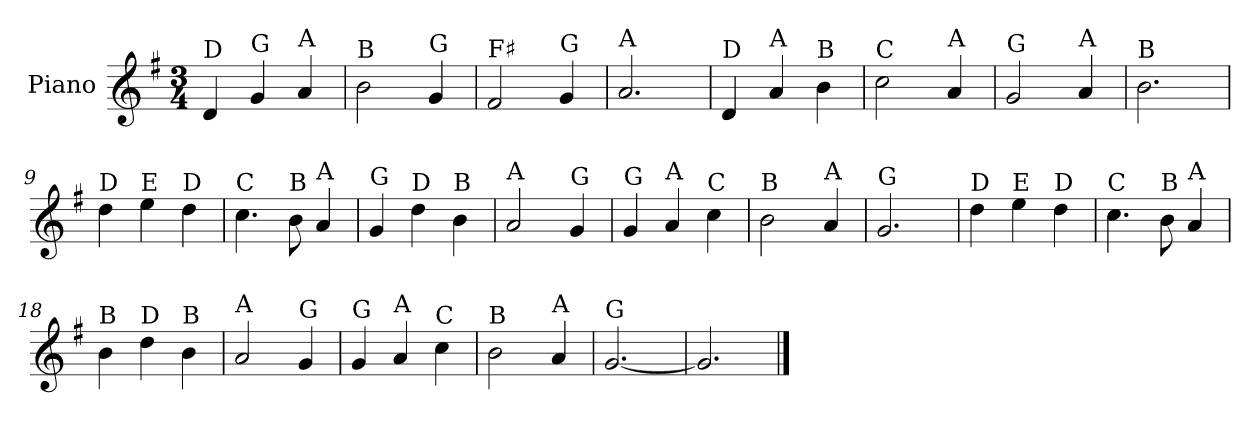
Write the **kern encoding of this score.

**kern
*part1
*staff1
*I"Piano
*I'Pno.
*clefG2
*k[f#]
*M3/4
=1
!LO:TX:a:t=D
4d/
!LO:TX:a:t=G
4g/
!LO:TX:a:t=A
4a/
=2
!LO:TX:a:t=B
2b\
!LO:TX:a:t=G
4g/
=3
!LO:TX:a:t=F♯
2f#/
!LO:TX:a:t=G
4g/
=4
!LO:TX:a:t=A
2.a/
=5
!LO:TX:a:t=D
4d/
!LO:TX:a:t=A
4a/
!LO:TX:a:t=B
4b\
=6
!LO:TX:a:t=C
2cc\
!LO:TX:a:t=A
4a/
=7
!LO:TX:a:t=G
2g/
!LO:TX:a:t=A
4a/
=8
!LO:TX:a:t=B
2.b\
!!LO:LB:g=z
=9
!LO:TX:a:t=D
4dd\
!LO:TX:a:t=E
4ee\
!LO:TX:a:t=D
4dd\
=10
!LO:TX:a:t=C
4.cc\
!LO:TX:a:t=B
8b\
!LO:TX:a:t=A
4a/
=11
!LO:TX:a:t=G
4g/
!LO:TX:a:t=D
4dd\
!LO:TX:a:t=B
4b\
=12
!LO:TX:a:t=A
2a/
!LO:TX:a:t=G
4g/
=13
!LO:TX:a:t=G
4g/
!LO:TX:a:t=A
4a/
!LO:TX:a:t=C
4cc\
=14
!LO:TX:a:t=B
2b\
!LO:TX:a:t=A
4a/
=15
!LO:TX:a:t=G
2.g/
!!LO:LB:g=z
=16
!LO:TX:a:t=D
4dd\
!LO:TX:a:t=E
4ee\
!LO:TX:a:t=D
4dd\
=17
!LO:TX:a:t=C
4.cc\
!LO:TX:a:t=B
8b\
!LO:TX:a:t=A
4a/
=18
!LO:TX:a:t=B
4b\
!LO:TX:a:t=D
4dd\
!LO:TX:a:t=B
4b\
=19
!LO:TX:a:t=A
2a/
!LO:TX:a:t=G
4g/
=20
!LO:TX:a:t=G
4g/
!LO:TX:a:t=A
4a/
!LO:TX:a:t=C
4cc\
=21
!LO:TX:a:t=B
2b\
!LO:TX:a:t=A
4a/
=22
!LO:TX:a:t=G
[2.g/
=23
2.g/]
==
*-
